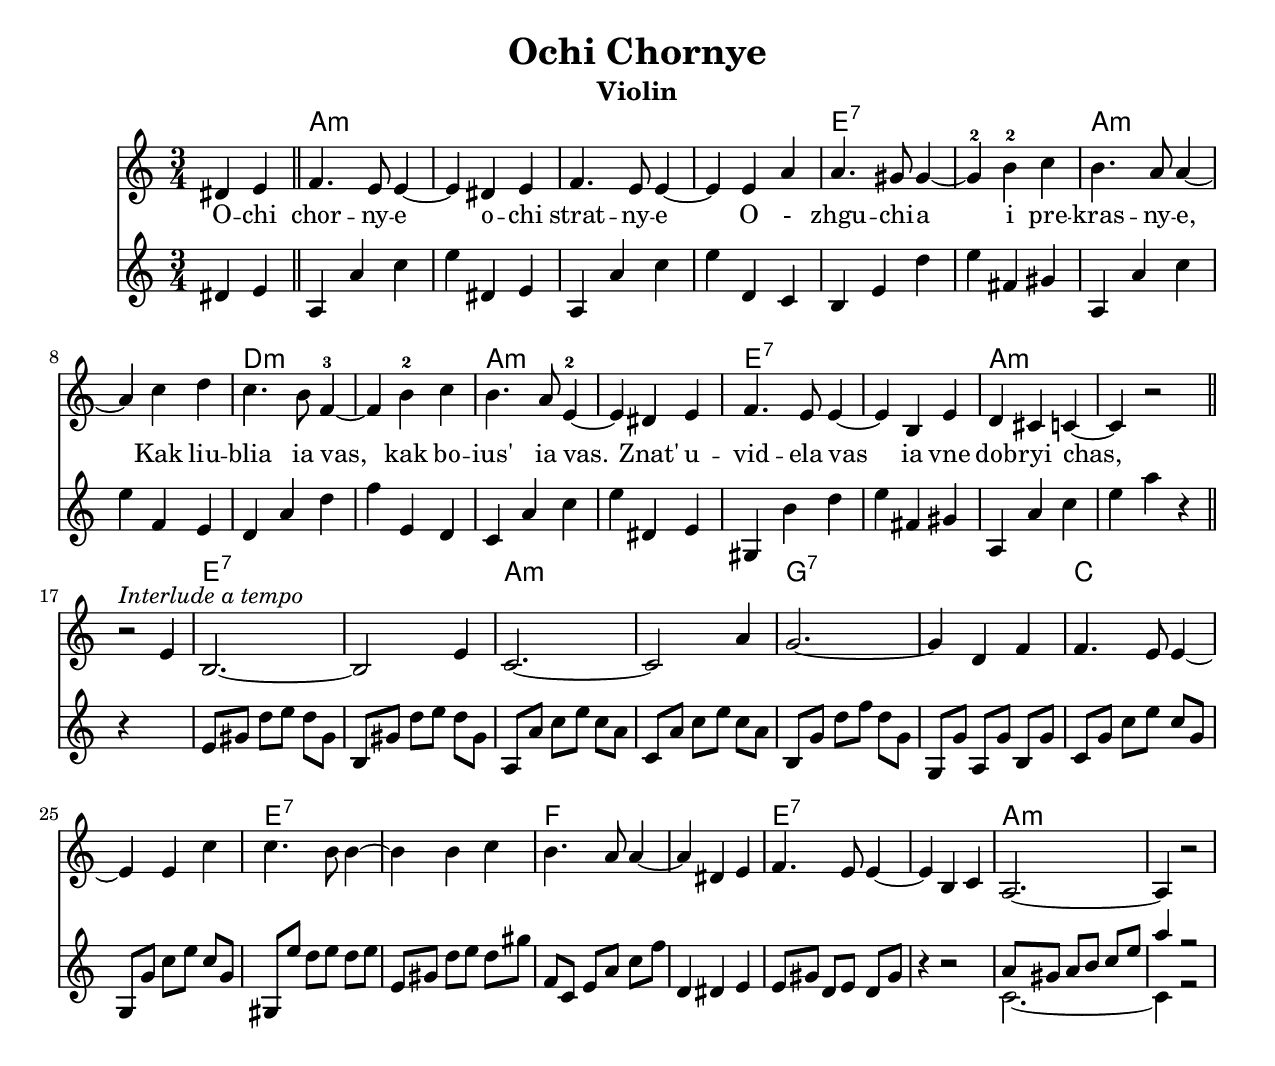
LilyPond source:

\version "2.18.0"
\include "english.ly"
\paper{
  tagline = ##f
  print-all-headers = ##t
  #(set-paper-size "letter")
}
date = #(strftime "%d-%m-%Y" (localtime (current-time)))

%\markup{ \italic{ " Updated " \date  }  }

%\markup{ Got something to say? }

global = {
  \clef treble
  \key a \minor
  \time 3/4
  \set Score.markFormatter = #format-mark-box-alphabet
}

%#################################### Melody ########################
melody = \relative c' {
  \global
  \partial 4*2 ds4 e  %lead in notes

  % \repeat volta 2{
  % \mark \default
  \bar "||"
  f4. e8 e4~
  e4 ds e|
  f4. e8 e4~
  e4 e a

  a4. gs8 gs4~|
  gs4-2 b-2 c
  b4. a8 a4~
  a4 c d|

  c4. b8 f4-3~
  f4 b-2 c|
  b4. a8 e4-2~|
  e4 ds e

  f4. e8 e4~
  e4 b e
  d4 cs c~
  c4 r 2 %\parenthesize a
  \bar "||"
  \break
  %} repeat end
  r2^\markup{\italic {"Interlude a tempo"}} e4
  b2.~
  b2 e4
  c2.~
  c2 a'4
  g2.~
  g4 d f
  f4. e8 e4~
  e4 e c'
  c4. b8 b4~
  b4 b c|
  b4. a8 a4~|
  a4 ds, e|
  f4. e8 e4~|
  e4 b c|
  a2.~
  a4 r2|
}
\addlyrics {
  O -- chi chor -- ny -- e
  o -- chi strat -- ny -- e
  O - zhgu -- chi -- a
  i pre -- kras -- ny -- e,
  Kak liu -- blia ia vas,
  kak bo -- ius' ia vas.
  Znat' u -- vid -- ela vas
  ia vne dob -- ryi chas,
}

secund = \relative c' {
  \global
  \partial 4*2 ds4 e  %lead in notes
  a,4 a' c
  e4 ds, e
  a,4 a' c
  e4 d, c

  b4 e d'
  e4 fs, gs  %up 8va from orig.
  a,4 a' c
  e4 f, e

  d4 a' d
  f4 e, d
  c4 a' c

  e4 ds, e
  gs,4 b' d
  e4 fs, gs  %up 8va from orig.
  a,4 a' c
  e4 a r


  % Interlude
  r4*3
  e,8[gs] d'[e] d[gs,]|
  b,8[gs']d'[e] d[gs,]
  a,8[a']c[e]c[a]
  c,8[a']c[e]c[a]

  b,8[g']d'[f]d[g,]
  g,8[g']a,[g']b,[g']
  c,8[g']c[e]c[g]
  g,8[g'] c[e]c[g]

  gs,8[e'']d[e]d[e]
  e,8[gs]d'[e] d[gs]
  f,8[c]e[a]c[f]
  d,4 ds e
  e8[gs]d[e]d[gs]
  r4 r2
  <<
    {
      a8[gs]a[b]c[e]
      a4 r2
    } \\
    {c,,2.~ c4 r2}
  >>
}


%################################# Chords #######################
harmonies = \chordmode {
  \skip 2
  a4*12:m
  e4*6:7
  a4*6:m
  d4*6:m
  a4*6:m
  e4*6:7
  a4*6:m
  % Interlude
  s4*3
  e4*6:7
  a4*6:m
  g4*6:7
  c4*6
  e4*6:7
  f4*6
  e4*6:7
  a4*6:m

}



\score {
  <<
    \new ChordNames {
      \set chordChanges = ##f
      \harmonies
    }
    \new Staff
    \melody
    \new Staff \secund
  >>
  \header{
    title= "Ochi Chornye"
    subtitle=""
    composer= ""
    instrument = "Violin"
    arranger= ""
  }
  \layout{indent = 1.0\cm}
  \midi {
    \tempo 4 = 120

    % \midi { }
  }
}
%{
% more verses:
\markup{}
\markup {
  \fill-line {
    \hspace #0.1 % distance from left margin
    \column {
      \line { "1."
	\column {
	  ""
	}
      }
      \hspace #0.2 % vertical distance between verses
      \line { "2."
	\column {
	 ""
	}
      }
    }
    \hspace #0.1  % horiz. distance between columns
    \column {
      \line { "3."
	\column {
	  ""
	}
      }
      \hspace #0.2 % distance between verses
      \line { "4."
	\column {
	 ""
	}
      }
    }
    \hspace #0.1 % distance to right margin
  }
}

%}
